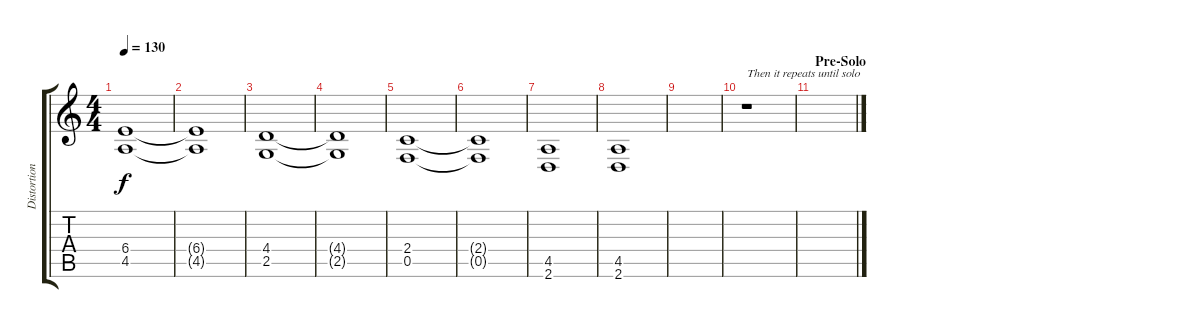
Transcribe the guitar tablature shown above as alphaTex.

\track ("Distortion Guitar" "Distortion") {instrument distortionguitar}
\staff {score tabs}
\tuning (C4 G3 Eb3 Bb2 F2 C2) {hide}
\ts (4 4)
\tempo 130
\clef g2
\ks c
(6.4 4.5).1{dy f} |
(6.4{t} 4.5{t}).1 |
(4.4 2.5).1 |
(4.4{t} 2.5{t}).1 |
(2.4 0.5).1 |
(2.4{t} 0.5{t}).1 |
(4.5 2.6).1 |
(4.5 2.6).1 |
|
r.1{txt "Then it repeats until solo"} |
\section ("" "Pre-Solo")
